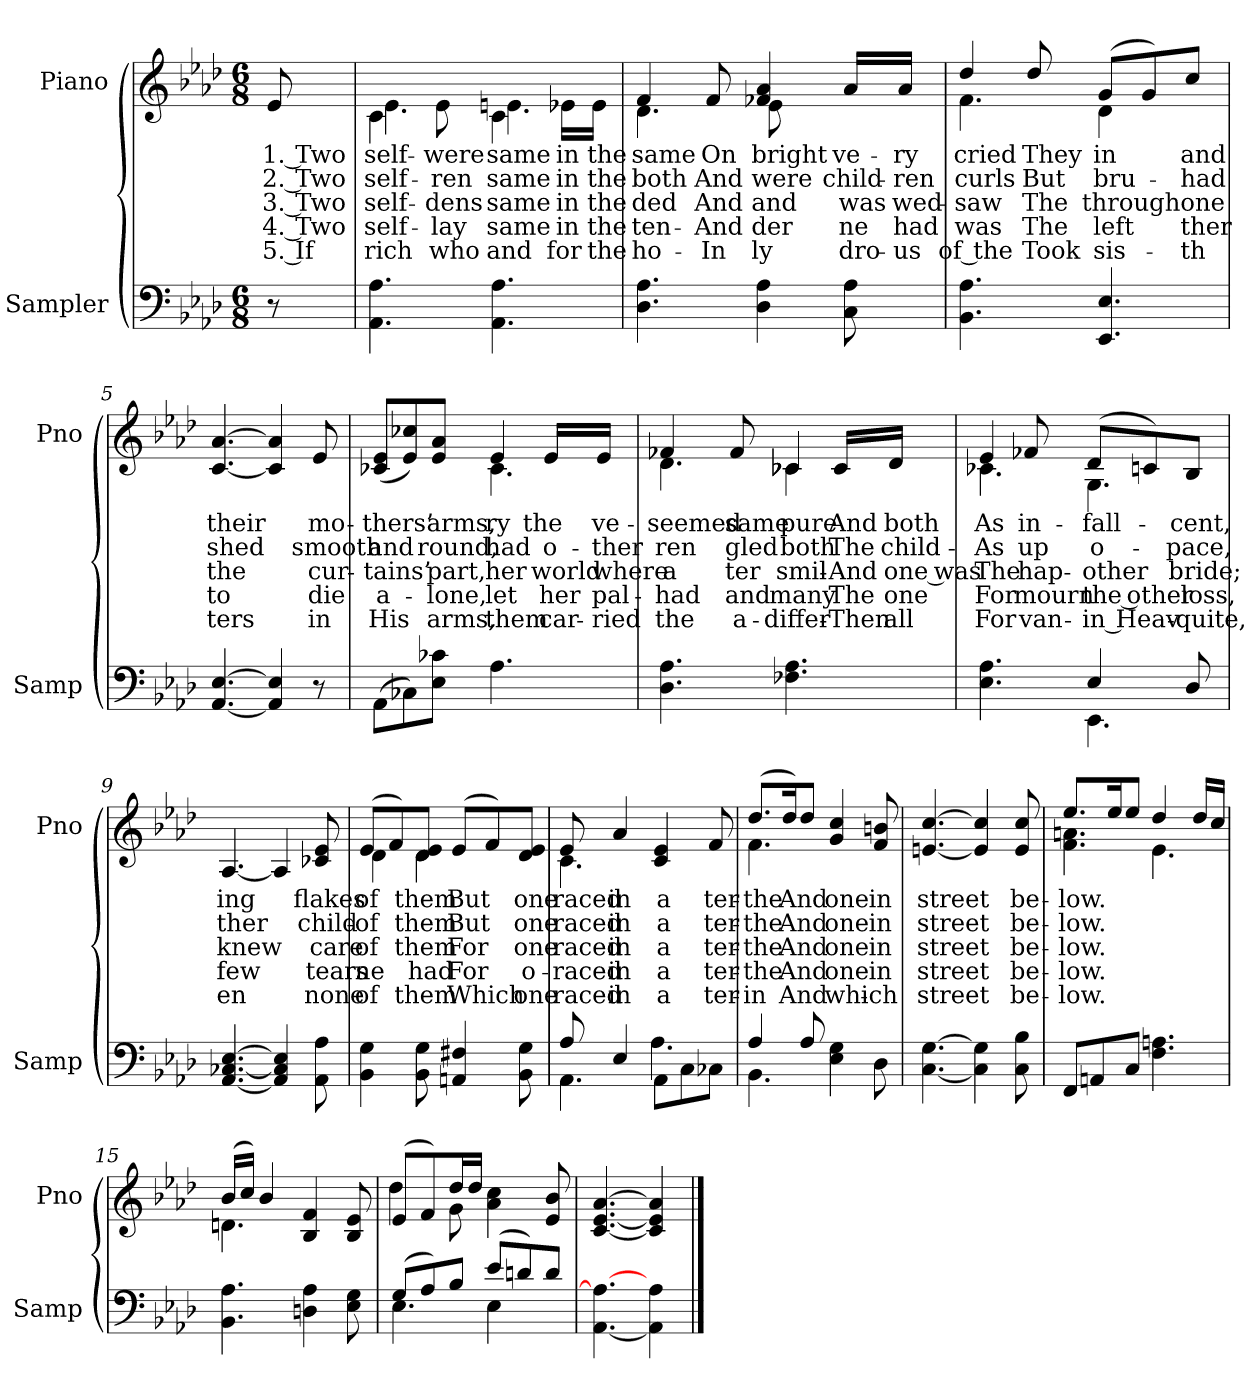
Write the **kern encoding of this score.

**kern	**kern	**text	**text	**text	**text	**text
*part2	*part1	*part1	*part1	*part1	*part1	*part1
*staff2	*staff1	*staff1	*staff1	*staff1	*staff1	*staff1
*I"Sampler	*I"Piano	*	*	*	*	*
*I'Samp	*I'Pno	*	*	*	*	*
*clefF4	*clefG2	*	*	*	*	*
*k[b-e-a-d-]	*k[b-e-a-d-]	*	*	*	*	*
*A-:	*A-:	*	*	*	*	*
*M6/8	*M6/8	*	*	*	*	*
=1	=1	=1	=1	=1	=1	=1
8r	8e-	1. Two	2. Two	3. Two	4. Two	5. If
=2	=2	=2	=2	=2	=2	=2
*	*^	*	*	*	*	*
4.AA- 4.A-	4c\	4.e-	self-	self-	self-	self-	rich
.	8e-\	.	were	-ren	-dens	lay	who
4.AA- 4.A-	4c\	4.en	-same	-same	-same	-same	and
.	16e-\LL	.	in	in	in	in	for
.	16e-\JJ	.	the	the	the	the	the
=3	=3	=3	=3	=3	=3	=3	=3
4.D- 4.A-	4f/	4.d-	same	both	-ded	ten-	ho-
.	8f/	.	On	And	And	And	In
4D- 4A-	4f-X 4a-	8e-	bright	were	and	-der	-ly
.	.	4ryy	.	.	.	.	.
8C 8A-	16a-/LL	.	ve-	child-	was	-ne	-dro-
.	16a-/JJ	.	-ry	-ren	wed-	had	-us
=4	=4	=4	=4	=4	=4	=4	=4
4.BB- 4.A-	4dd-/	4.f	cried	curls	saw	was	of the
.	8dd-/	.	They	But	The	The	Took
4.EE- 4.E-	(8g/L	4d-	in	bru-	through	left	sis-
.	8g/)	.	.	.	.	.	.
.	8cc/J	8ryy	and	had	one	-ther	-th
*	*v	*v	*	*	*	*	*
=5	=5	=5	=5	=5	=5	=5
[4.AA- [4.E-	[4.c [4.a-	their	-shed	the	to	-ters
4AA-] 4E-]	4c] 4a-]	.	.	.	.	.
8r	8e-	mo-	smooth	cur-	die	in
=6	=6	=6	=6	=6	=6	=6
*	*^	*	*	*	*	*
(8AA-\L	(8c-X/ 8e-/L	4.ryy	-thers’	and	-tains’	a-	His
8C-X\)	8e-/ 8cc-X/)	.	.	.	.	.	.
8E-\ 8c-X\J	8e-/ 8a-/J	.	arms,	round,	part,	-lone,	arms,
4.A-	4e-/	4.c-	-ry	had	her	-let	them
.	16e-/LL	.	the	o-	world	her	car-
.	16e-/JJ	.	ve-	-ther	where	pal-	-ried
=7	=7	=7	=7	=7	=7	=7	=7
4.D- 4.A-	4f-X/	4.d-	seemed	-ren	a	had	the
.	8f-/	.	-same	-gled	-ter	and	a-
4.F-X 4.A-	4c-X/	4c-X	pure	both	smil-	many	differ-
.	16c-/LL	8ryy	And	The	And	The	Then
.	16d-/JJ	.	both	child-	one was	one	all
=8	=8	=8	=8	=8	=8	=8	=8
*^	*	*	*	*	*	*	*
4.E- 4.A-	4.ryy	4e-/	4.c-X	As	As	The	For	For
.	.	8f-X/	.	in-	up	hap-	mourn	van-
4E-/	4.EE-	(8d-/L	4.G	fall-	o-	other	the other	in Heav-
.	.	8c/)	.	.	.	.	.	.
8D-/	.	8B-/J	.	-cent,	-pace,	bride;	loss,	quite,
*v	*v	*	*	*	*	*	*	*
*	*v	*v	*	*	*	*	*
=9	=9	=9	=9	=9	=9	=9
[4.AA- [4.C-X [4.E-	[4.A-	-ing	-ther	knew	few	-en
4AA-] 4C-] 4E-]	4A-]	.	.	.	.	.
8AA- 8A-	8c-X 8e-	flakes	child-	care	tears	none
=10	=10	=10	=10	=10	=10	=10
*	*^	*	*	*	*	*
4BB- 4G	(8e-/L	4d-	of	of	of	-ne	of
.	8f/)	.	.	.	.	.	.
8BB- 8G	8d-/ 8e-/J	4d-	them	them	them	had	them
4AAn 4F#X	(8e-/L	.	But	But	For	For	Which
.	8f/)	4ryy	.	.	.	.	.
8BB- 8G	8d-/ 8e-/J	.	one	one	one	o-	one
=11	=11	=11	=11	=11	=11	=11	=11
*^	*	*	*	*	*	*	*
8A-/	4.AA-	8e-/	4.c	-raced	-raced	-raced	-raced	-raced
4E-/	.	4a-/	.	in	in	in	in	in
8AA-\L	4.A-	4c 4e-	4.ryy	a	a	a	a	a
8C\	.	.	.	.	.	.	.	.
8C-X\J	.	8f	.	ter-	ter-	ter-	ter-	ter-
=12	=12	=12	=12	=12	=12	=12	=12	=12
4A-/	4.BB-	(8.dd-/L	4.f	the	the	the	the	in
.	.	16dd-/K)	.	.	.	.	.	.
8A-/	.	8dd-/J	.	And	And	And	And	And
4E- 4G	4.ryy	4g 4cc	4.ryy	one	one	one	one	whi-
8D-	.	8f 8bn	.	in	in	in	in	-ch
*v	*v	*	*	*	*	*	*	*
*	*v	*v	*	*	*	*	*
=13	=13	=13	=13	=13	=13	=13
[4.C [4.G	[4.en [4.cc	street	street	street	street	street
4C] 4G]	4e] 4cc]	.	.	.	.	.
8C 8B-	8e 8cc	be-	be-	be-	be-	be-
=14	=14	=14	=14	=14	=14	=14
*	*^	*	*	*	*	*
8FF/L	8.ee-/L	4.f 4.an	-low.	-low.	-low.	-low.	-low.
8AAn/	.	.	.	.	.	.	.
.	16ee-/K	.	.	.	.	.	.
8C/J	8ee-/J	.	.	.	.	.	.
4.F 4.An	4dd-/	4.e-	.	.	.	.	.
.	16dd-/LL	.	.	.	.	.	.
.	16cc/JJ	.	.	.	.	.	.
=15	=15	=15	=15	=15	=15	=15	=15
4.BB- 4.A-	(16b-/LL	4.dn	.	.	.	.	.
.	16cc/JJ)	.	.	.	.	.	.
.	4b-/	.	.	.	.	.	.
4Dn 4A-	4B- 4f	4.ryy	.	.	.	.	.
8E- 8G	8B- 8e-	.	.	.	.	.	.
=16	=16	=16	=16	=16	=16	=16	=16
*^	*	*	*	*	*	*	*
(8G/L	4.E-	(8e-/L	4dd-	.	.	.	.	.
8A-/)	.	8f/)	.	.	.	.	.	.
8B-/J	.	16dd-/L	8g	.	.	.	.	.
.	.	16dd-/JJ	.	.	.	.	.	.
(8e-/L	4E-	4a- 4cc	4.ryy	.	.	.	.	.
8dn/)	.	.	.	.	.	.	.	.
8d/J	8ryy	8e- 8b-	.	.	.	.	.	.
*v	*v	*	*	*	*	*	*	*
*	*v	*v	*	*	*	*	*
=17	=17	=17	=17	=17	=17	=17
[4.AA- 4.A-_	[4.c [4.e- [4.a-	.	.	.	.	.
4AA-] 4A-	4c] 4e-] 4a-]	.	.	.	.	.
==	==	==	==	==	==	==
*-	*-	*-	*-	*-	*-	*-
